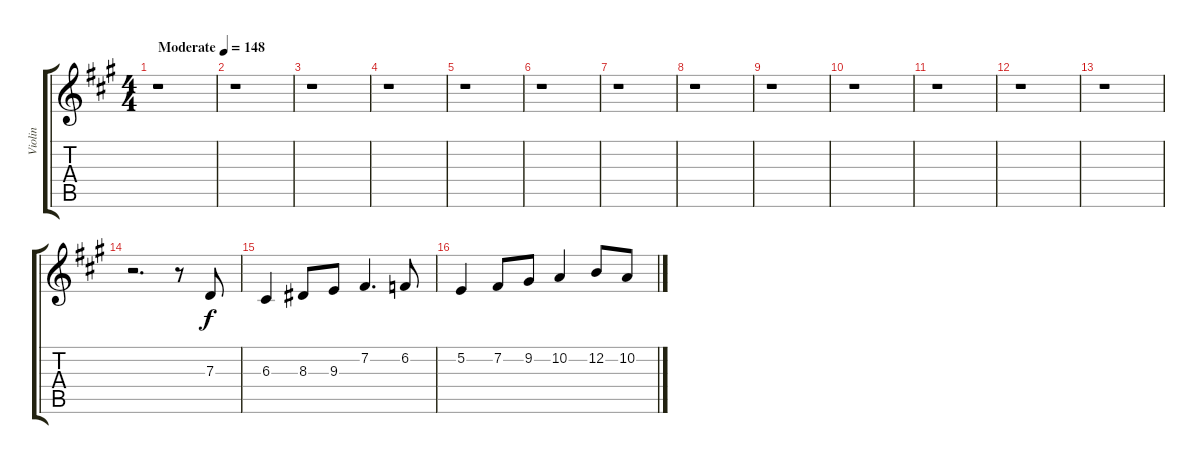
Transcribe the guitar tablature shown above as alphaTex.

\track ("Violin" "Violin") {instrument stringensemble1}
\staff {score tabs}
\tuning (E4 B3 G3 D3 A2 E2) {hide}
\ts (4 4)
\tempo (148 "Moderate")
\clef g2
\ks a
r.1{dy f instrument stringensemble1} |
r.1 |
r.1 |
r.1 |
r.1 |
r.1 |
r.1 |
r.1 |
r.1 |
r.1 |
r.1 |
r.1 |
r.1 |
r.2{d} r.8 7.3.8 |
6.3.4 8.3.8 9.3.8 7.2.4{d} 6.2.8 |
5.2.4 7.2.8 9.2.8 10.2.4 12.2.8 10.2.8
